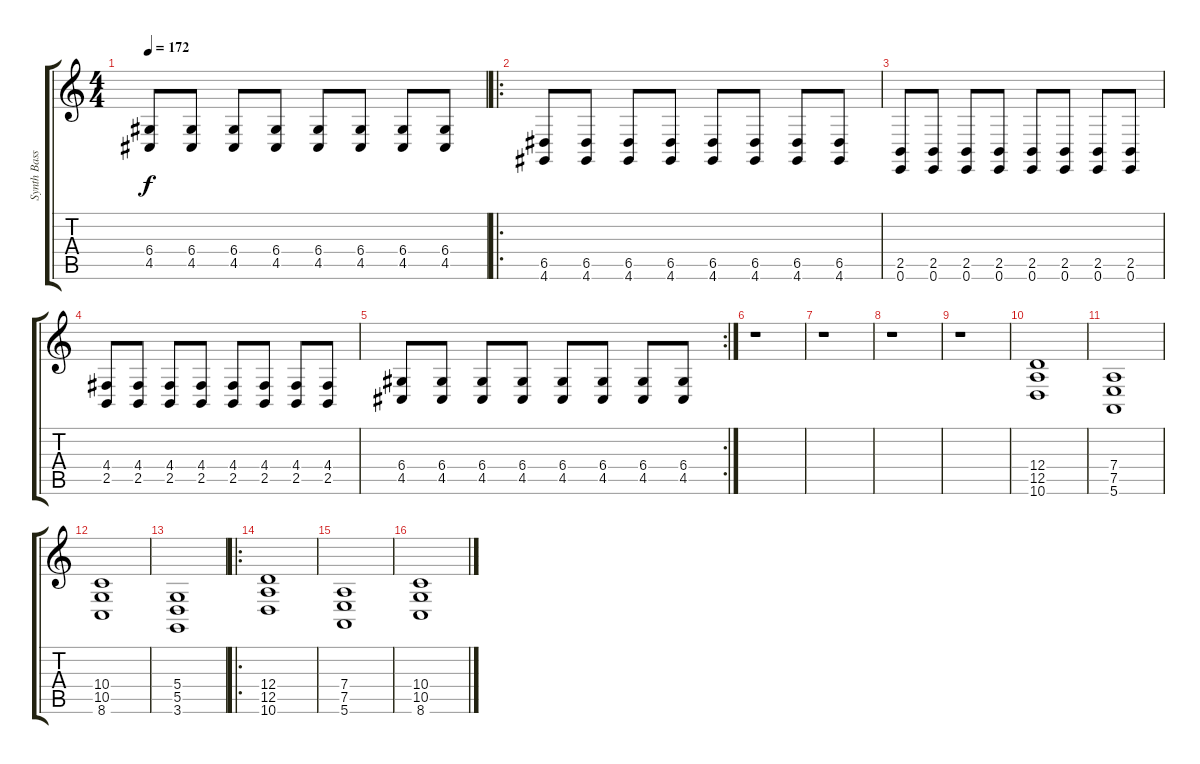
\track ("Synth Bass" "Synth Bass") {instrument lead1square}
\staff {score tabs}
\tuning (E4 B3 G3 D3 A2 E2) {hide}
\ts (4 4)
\tempo 172
\clef g2
\ks c
(6.4 4.5).8{dy f} (6.4 4.5).8 (6.4 4.5).8 (6.4 4.5).8 (6.4 4.5).8 (6.4 4.5).8 (6.4 4.5).8 (6.4 4.5).8 |
\ro
(6.5 4.6).8 (6.5 4.6).8 (6.5 4.6).8 (6.5 4.6).8 (6.5 4.6).8 (6.5 4.6).8 (6.5 4.6).8 (6.5 4.6).8 |
(2.5 0.6).8 (2.5 0.6).8 (2.5 0.6).8 (2.5 0.6).8 (2.5 0.6).8 (2.5 0.6).8 (2.5 0.6).8 (2.5 0.6).8 |
(4.4 2.5).8 (4.4 2.5).8 (4.4 2.5).8 (4.4 2.5).8 (4.4 2.5).8 (4.4 2.5).8 (4.4 2.5).8 (4.4 2.5).8 |
\rc 2
(6.4 4.5).8 (6.4 4.5).8 (6.4 4.5).8 (6.4 4.5).8 (6.4 4.5).8 (6.4 4.5).8 (6.4 4.5).8 (6.4 4.5).8 |
r.1 |
r.1 |
r.1 |
r.1 |
(12.4 12.5 10.6).1 |
(7.4 7.5 5.6).1 |
(10.4 10.5 8.6).1 |
(5.4 5.5 3.6).1 |
\ro
(12.4 12.5 10.6).1 |
(7.4 7.5 5.6).1 |
(10.4 10.5 8.6).1
